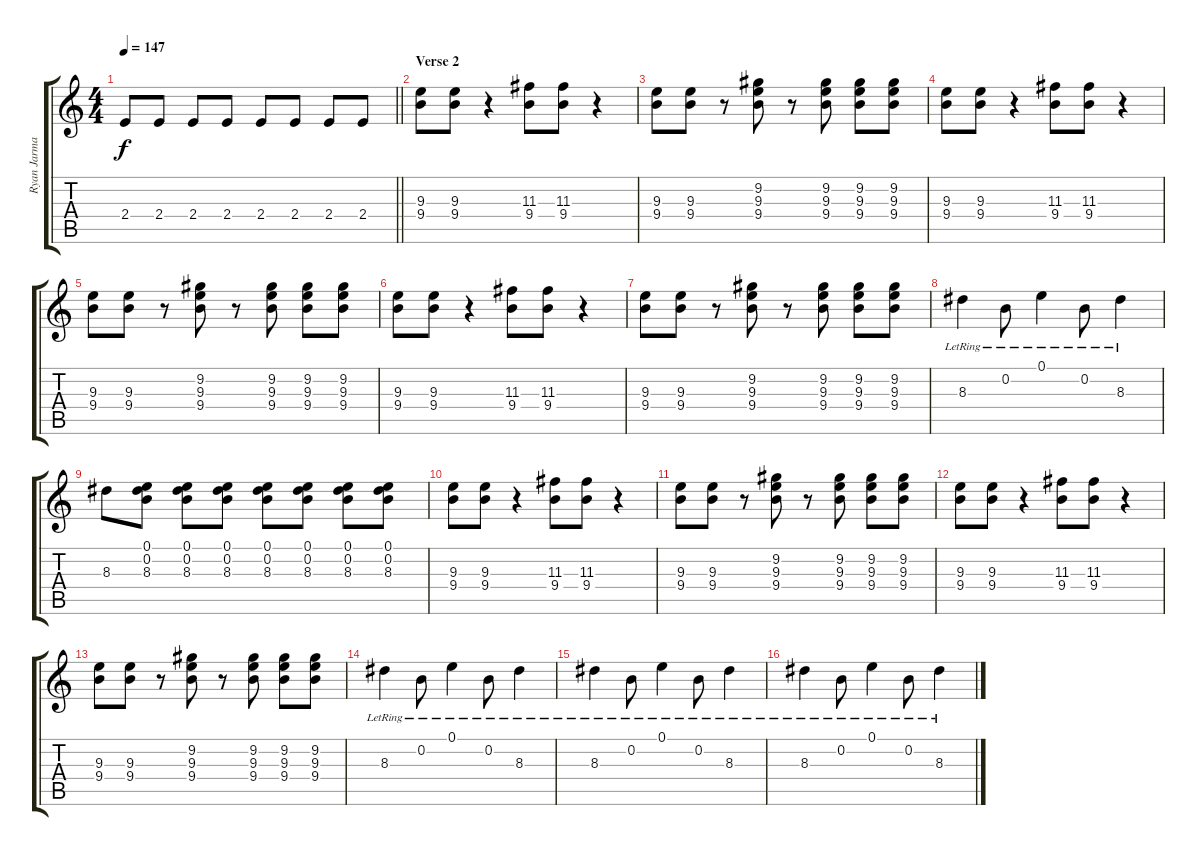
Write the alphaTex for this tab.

\track ("Ryan Jarman (Lead)" "Ryan Jarma") {instrument distortionguitar}
\staff {score tabs}
\tuning (E4 B3 G3 D3 A2 E2) {hide}
\ts (4 4)
\tempo 147
\clef g2
\barLineRight lightlight
\ks c
2.4.8{dy f} 2.4.8 2.4.8 2.4.8 2.4.8 2.4.8 2.4.8 2.4.8 |
\section ("" "Verse 2")
(9.3 9.4).8 (9.3 9.4).8 r.4 (11.3 9.4).8 (11.3 9.4).8 r.4 |
(9.3 9.4).8 (9.3 9.4).8 r.8 (9.2 9.3 9.4).8 r.8 (9.2 9.3 9.4).8 (9.2 9.3 9.4).8 (9.2 9.3 9.4).8 |
(9.3 9.4).8 (9.3 9.4).8 r.4 (11.3 9.4).8 (11.3 9.4).8 r.4 |
(9.3 9.4).8 (9.3 9.4).8 r.8 (9.2 9.3 9.4).8 r.8 (9.2 9.3 9.4).8 (9.2 9.3 9.4).8 (9.2 9.3 9.4).8 |
(9.3 9.4).8 (9.3 9.4).8 r.4 (11.3 9.4).8 (11.3 9.4).8 r.4 |
(9.3 9.4).8 (9.3 9.4).8 r.8 (9.2 9.3 9.4).8 r.8 (9.2 9.3 9.4).8 (9.2 9.3 9.4).8 (9.2 9.3 9.4).8 |
8.3{lr}.4 0.2{lr}.8 0.1{lr}.4 0.2{lr}.8 8.3{lr}.4 |
8.3.8 (0.1 0.2 8.3).8 (0.1 0.2 8.3).8 (0.1 0.2 8.3).8 (0.1 0.2 8.3).8 (0.1 0.2 8.3).8 (0.1 0.2 8.3).8 (0.1 0.2 8.3).8 |
(9.3 9.4).8 (9.3 9.4).8 r.4 (11.3 9.4).8 (11.3 9.4).8 r.4 |
(9.3 9.4).8 (9.3 9.4).8 r.8 (9.2 9.3 9.4).8 r.8 (9.2 9.3 9.4).8 (9.2 9.3 9.4).8 (9.2 9.3 9.4).8 |
(9.3 9.4).8 (9.3 9.4).8 r.4 (11.3 9.4).8 (11.3 9.4).8 r.4 |
(9.3 9.4).8 (9.3 9.4).8 r.8 (9.2 9.3 9.4).8 r.8 (9.2 9.3 9.4).8 (9.2 9.3 9.4).8 (9.2 9.3 9.4).8 |
8.3{lr}.4 0.2{lr}.8 0.1{lr}.4 0.2{lr}.8 8.3{lr}.4 |
8.3{lr}.4 0.2{lr}.8 0.1{lr}.4 0.2{lr}.8 8.3{lr}.4 |
8.3{lr}.4 0.2{lr}.8 0.1{lr}.4 0.2{lr}.8 8.3{lr}.4
